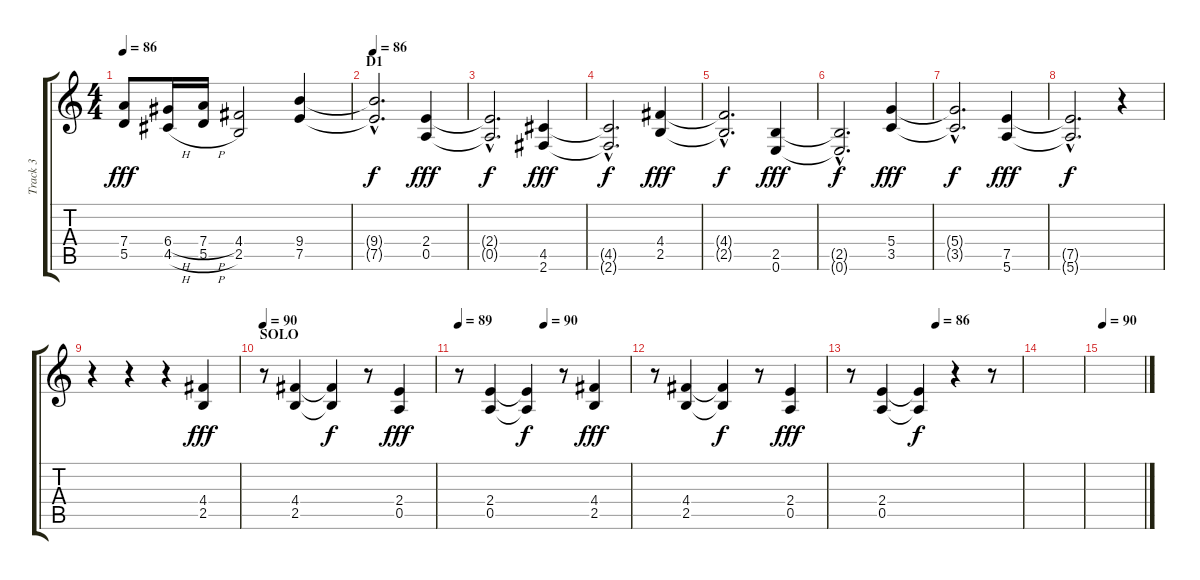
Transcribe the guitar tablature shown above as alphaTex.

\track ("Track 3" "Track 3") {instrument distortionguitar}
\staff {score tabs}
\tuning (E4 B3 G3 D3 A2 E2) {hide}
\ts (4 4)
\tempo 86
\clef g2
\ks c
(7.4 5.5).8{dy fff} (6.4{h} 4.5{h}).16 (7.4{h} 5.5{h}).16 (4.4 2.5).2 (9.4 7.5).4 |
\section ("" "D1")
\tempo 86
(9.4{hac t} 7.5{hac t}).2{d dy f} (2.4 0.5).4{dy fff} |
(2.4{hac t} 0.5{hac t}).2{d dy f} (4.5 2.6).4{dy fff} |
(4.5{hac t} 2.6{hac t}).2{d dy f} (4.4 2.5).4{dy fff} |
(4.4{hac t} 2.5{hac t}).2{d dy f} (2.5 0.6).4{dy fff} |
(2.5{hac t} 0.6{hac t}).2{d dy f} (5.4 3.5).4{dy fff} |
(5.4{hac t} 3.5{hac t}).2{d dy f} (7.5 5.6).4{dy fff} |
(7.5{hac t} 5.6{hac t}).2{d dy f} r.4 |
r.4 r.4 r.4 (4.4 2.5).4{dy fff} |
\section ("" "SOLO")
\tempo 90
r.8 (4.4 2.5).4 (4.4{t} 2.5{t}).4{dy f} r.8 (2.4 0.5).4{dy fff} |
\tempo 89
\tempo (90 0.5)
r.8 (2.4 0.5).4 (2.4{t} 0.5{t}).4{dy f} r.8 (4.4 2.5).4{dy fff} |
r.8 (4.4 2.5).4 (4.4{t} 2.5{t}).4{dy f} r.8 (2.4 0.5).4{dy fff} |
\tempo (86 0.5)
r.8 (2.4 0.5).4 (2.4{t} 0.5{t}).4{dy f} r.4 r.8 |
|
\tempo 90
